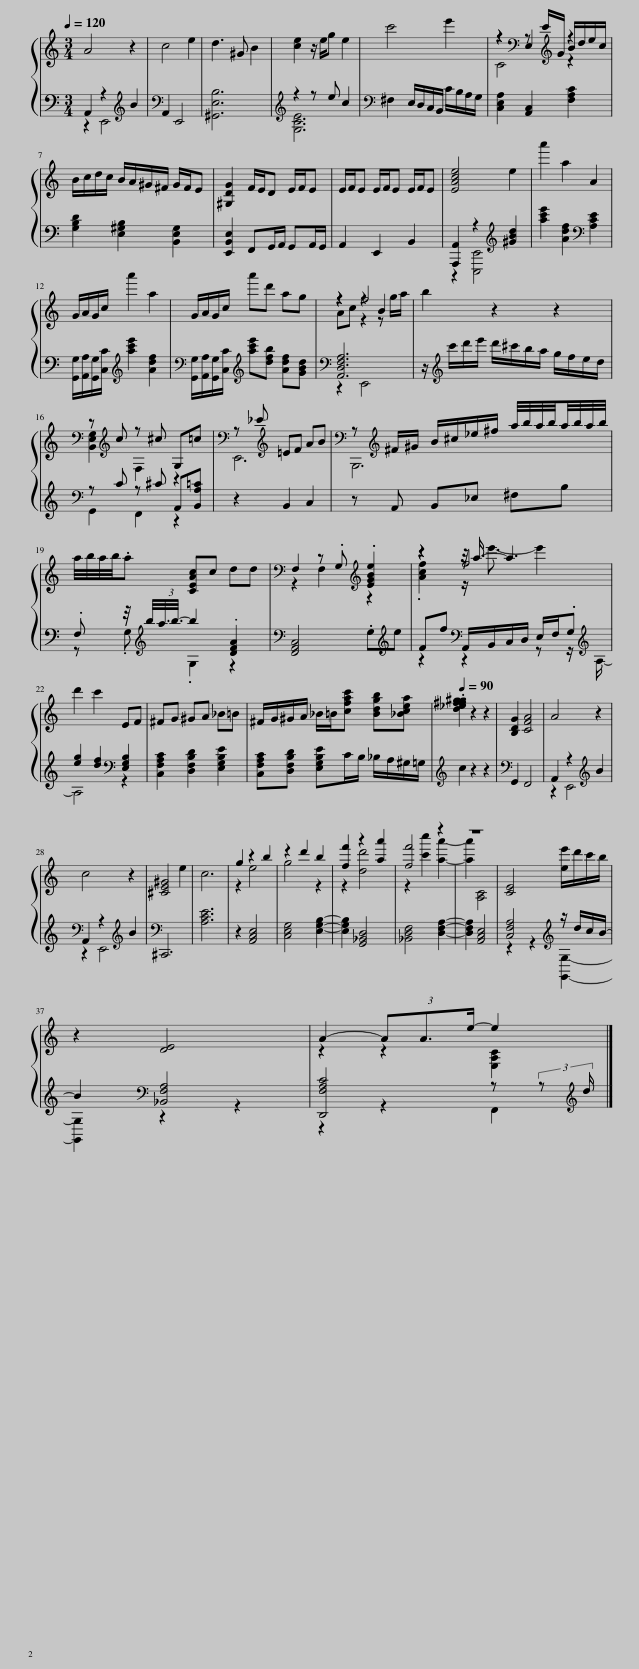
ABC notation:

X:1
%%score { ( 1 4 5 ) | ( 2 3 ) }
L:1/8
Q:1/4=120
M:3/4
I:linebreak $
K:C
V:1 treble
V:4 treble
V:5 treble
V:2 bass
V:3 bass
V:1
 A4 z2 | c4 e2 | d3 ^G B2 | [ce]2 z/ e/g e2 | c'4 e'2 | %5
 z2[K:bass] z E/[K:treble]G/ B/d/e/c/ |$ B/c/d/c/ B/A/^G/^F/ G/F/E | [^G,DG]2 F/E/D E/F/E | E/F/E E/F/E E/F/E | [EAce]4 e2 | %10
 a'2 a2 A2 |$ G/A/G/c/ a'2 a2 | G/A/G/c/ a'd' ag | z2 f4 | b2 z2 z2 |$ %15
[K:bass] z[K:treble] c z ^c G,=c |[K:bass] z _E[K:treble] =EF AB |[K:bass] z[K:treble] ^F/^G/ B/^c/_e/^f/ a/4b/4a/4b/4a/4b/4a/4b/4 |$ a/4b/4a/4b/4.a [CEAc]c dd |[K:bass] F,2 z .G,[K:treble] .[EGBe]2 | %20
 z2 z/4 a3/4- a3 |$ d'2 c'2 EF | ^FG ^GA _B=B | ^F/G/^G/A/ _B/=B/[cfac'] [Bdgb][_Bcea] |[Q:1/4=90] .[d_ef^fg^g]2 z2 z2 | %25
 [B,DG]2 [CFA]4 | A4 z2 |$ c4 z2 | [^CE^G]4 e2 | c6 | %30
 g2 z2 b2 | z2 d'2 b2 | [ff']2 z2 [aa']2 | [ff']4 z2 | z6 | %35
 [CE]4 [ee']/d'/c'/b/ |$ z2 [DE]4 | A2- (3AA3/2e/- e2 |] %38
V:2
 A,,2 z2[K:treble] B2 |[K:bass] A,,2 E,,4 | [^G,,E,B,]6 |[K:treble] z2 z e c2 |[K:bass] ^F,2 E,/D,/C,/B,,/ C/B,/A,/G,/ | %5
 [C,E,A,]2 [A,,C,]2 [F,A,C]2 |$ [G,B,D]2 [E,^G,B,]2 [B,,E,G,]2 | [E,,B,,E,]2 F,,G,,/A,,/ G,,A,,/G,,/ | A,,2 E,,2 B,,2 | [A,,,A,,]2 z2[K:treble] [^GBd]2 | %10
 [ac'e']2 [Adf]2[K:bass] [A,CE]2 |$ [G,,G,]/[A,,A,]/[G,,G,]/[C,C]/[K:treble] [ac'e']2 [Adf]2 |[K:bass] [G,,G,]/[A,,A,]/[G,,G,]/[C,C]/[K:treble] [ac'e'][dfb] [Adf][GBd] |[K:bass] [A,,D,F,A,]6 | z/[K:treble] c'/d'/e'/ d'/^c'/b/a/ g/f/e/d/ |$ %15
[K:bass] z C z ^C A,,[B,,A,=C] | z2 B,,2 C,2 | z A,, B,,_E, ^F,B, |$ .F, z/4[K:treble] b/4(3:2:2a3/8b3/8- b2 .[DFA]2 |[K:bass] [F,,A,,C,]4 .G,[K:treble]e | %20
 Ff[K:bass] A,,/B,,/C,/D,/ E,/F,/.G,[K:treble] |$ [eg]2 [df]2[K:bass] [E,G,B,]2 | [C,F,A,C]2 [D,F,B,D]2 [E,G,B,E]2 | [C,F,A,C][D,F,B,D] [E,G,B,E]C/B,/ _B,/A,/^G,/=G,/ |[K:treble] c2 z2 z2 | %25
[K:bass] G,,2 F,,4 | A,,2 z2[K:treble] B2 |$[K:bass] A,,2 z2[K:treble] B2 |[K:bass] ^C,,6 | [A,CE]6 | %30
 z2 [A,,C,E,]4 | [C,E,G,]4 [E,G,B,]2- | [E,G,B,]2 [G,,_B,,D,]4 | [_B,,D,F,]4 [D,F,A,]2- | [D,F,A,]2 [A,,C,E,]4 | %35
 [C,F,A,]4[K:treble] z/ d/c/B/- |$ B2[K:bass] [_B,,F,A,]4 | [D,,F,A,C]4 z (3:2:2z[K:treble] d/ |] %38
V:3
 z2 E,,4[K:treble] |[K:bass] x6 | x6 |[K:treble] [G,CE]6 |[K:bass] x6 | %5
 x6 |$ x6 | x6 | x6 | z2 [E,,,E,,]4[K:treble] | %10
 x4[K:bass] x2 |$ x2[K:treble] x4 |[K:bass] x2[K:treble] x4 |[K:bass] z2 E,,4 | x/[K:treble] x11/2 |$ %15
[K:bass] G,,2 F,,2 z2 | x6 | x6 |$ z .G,[K:treble] .G,2 z2 |[K:bass] x5[K:treble] x | %20
 z2[K:bass] z2 z z/[K:treble] A,/- |$ A,4[K:bass] z2 | x6 | x6 |[K:treble] x6 | %25
[K:bass] x6 | z2 E,,4[K:treble] |$[K:bass] z2 E,,4[K:treble] |[K:bass] x6 | x6 | %30
 x6 | x6 | x6 | x6 | x6 | %35
 z2 z2[K:treble] [G,,G,]2- |$ [G,,G,]2[K:bass] z2 z2 | z2 z2 F,,2[K:treble] |] %38
V:4
 x6 | x6 | x6 | x6 | x6 | %5
 C4[K:bass][K:treble] z2 |$ x6 | x6 | x6 | x6 | %10
 x6 |$ x6 | x6 | Ac z2 z g/a/ | x6 |$ %15
[K:bass] [B,,E,G,]2[K:treble] F,2 z2 |[K:bass] E,,6[K:treble] |[K:bass] B,,,6[K:treble] |$ x6 |[K:bass] z2 F,2[K:treble] z2 | %20
 .[Acf]2 z/ e'3/2- e'2 |$ x6 | x6 | x6 | x6 | %25
 x6 | x6 |$ x6 | x6 | x6 | %30
 z2 e4 | g4 z2 | z2 [dd']4 | z2 [c'c'']2 [aa']2- | [aa']2 [A,C]4 | %35
 x6 |$ x6 | z2 z2 [E,A,C]2 |] %38
V:5
 x6 | x6 | x6 | x6 | x6 | %5
 z2[K:bass] E,2[K:treble] z2 |$ x6 | x6 | x6 | x6 | %10
 x6 |$ x6 | x6 | z2 z2 B2 | x6 |$ %15
[K:bass] x[K:treble] x5 |[K:bass] x2[K:treble] x4 |[K:bass] x[K:treble] x5 |$ x6 |[K:bass] x4[K:treble] x2 | %20
 z2 f4 |$ x6 | x6 | x6 | x6 | %25
 x6 | x6 |$ x6 | x6 | x6 | %30
 x6 | x6 | x6 | x6 | x6 | %35
 x6 |$ x6 | x6 |] %38
